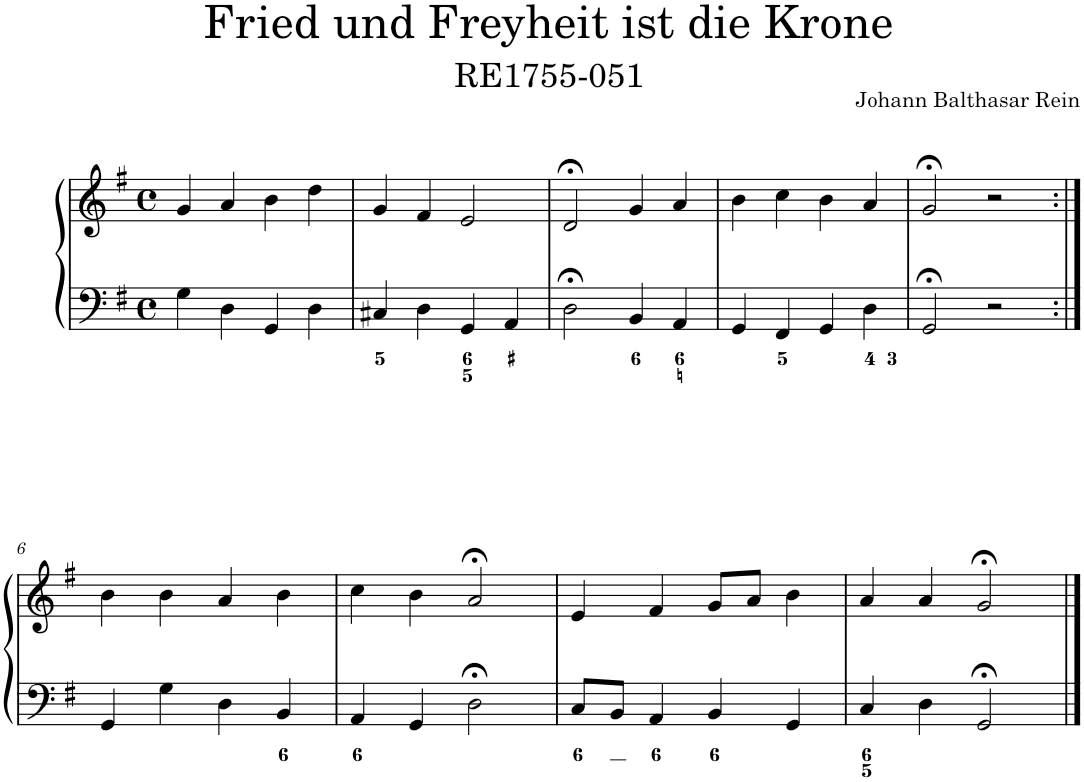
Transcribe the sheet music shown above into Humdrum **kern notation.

**kern	**kern
*part1	*part1
*staff2	*staff1
*I"Piano	*
*I'Pno.	*
*clefF4	*clefG2
*k[f#]	*k[f#]
*M4/4	*M4/4
*met(c)	*met(c)
=1	=1
4G\	4g/
4D\	4a/
4GG/	4b\
4D\	4dd\
=2	=2
4C#X/	4g/
4D\	4f#/
4GG/	2e/
4AA/	.
=3	=3
2D;<\	2d;</
4BB/	4g/
4AA/	4a/
=4	=4
4GG/	4b\
4FF#/	4cc\
4GG/	4b\
4D\	4a/
=5	=5
2GG;</	2g;</
2r	2r
!!LO:LB:g=z
=6:|!	=6:|!
4GG/	4b\
4G\	4b\
4D\	4a/
4BB/	4b\
=7	=7
4AA/	4cc\
4GG/	4b\
2D;<\	2a;</
=8	=8
8C/L	4e/
8BB/J	.
4AA/	4f#/
4BB/	8g/L
.	8a/J
4GG/	4b\
=9	=9
4C/	4a/
4D\	4a/
2GG;</	2g;</
==	==
*-	*-
